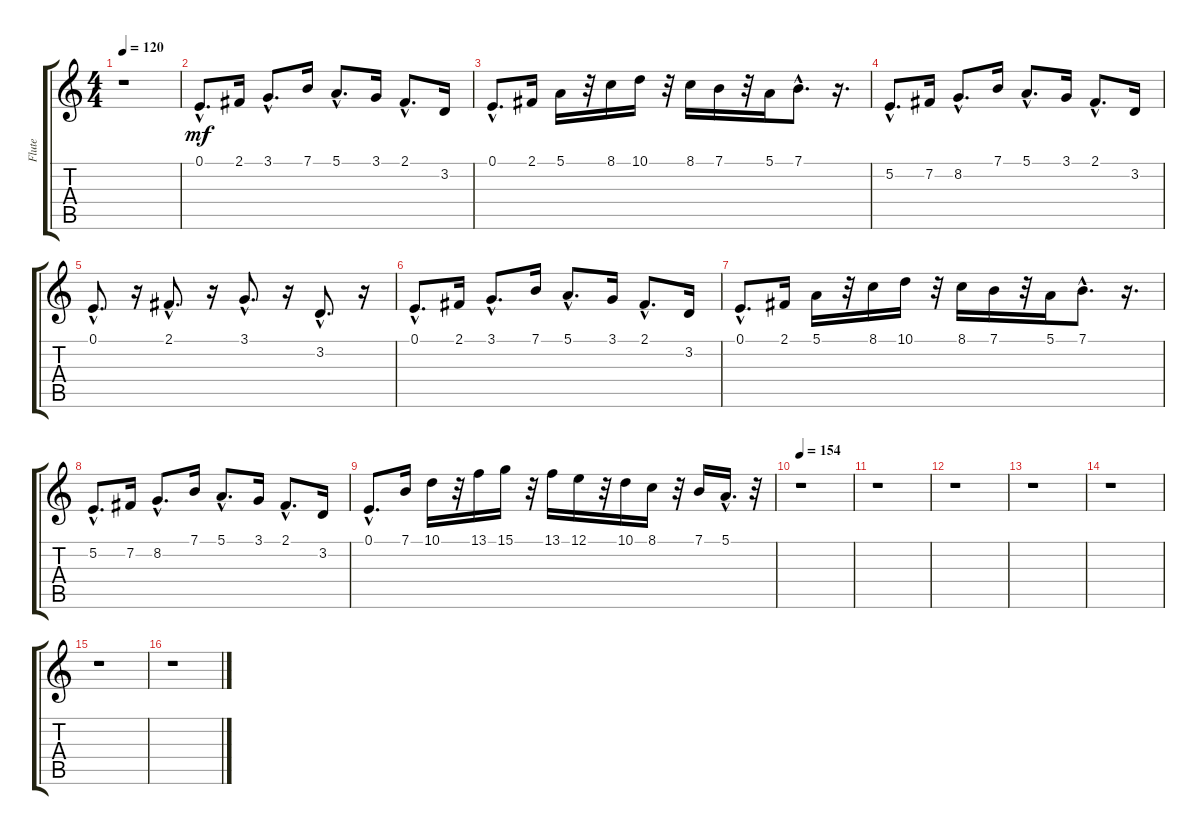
\track ("Flute" "Flute") {instrument oboe}
\staff {score tabs}
\tuning (E4 B3 G3 D3 A2 E2) {hide}
\ts (4 4)
\tempo 120
\clef g2
\ks c
r.1{dy mf} |
0.1{hac}.8{d} 2.1.16 3.1{hac}.8{d} 7.1.16 5.1{hac}.8{d} 3.1.16 2.1{hac}.8{d} 3.2.16 |
0.1{hac}.8{d} 2.1.16 5.1.16 r.32 8.1.16 10.1.16 r.32 8.1.16 7.1.16 r.32 5.1.16 7.1{hac}.8{d} r.16{d} |
5.2{hac}.8{d} 7.2.16 8.2{hac}.8{d} 7.1.16 5.1{hac}.8{d} 3.1.16 2.1{hac}.8{d} 3.2.16 |
0.1{hac}.8{d} r.16 2.1{hac}.8{d} r.16 3.1{hac}.8{d} r.16 3.2{hac}.8{d} r.16 |
0.1{hac}.8{d} 2.1.16 3.1{hac}.8{d} 7.1.16 5.1{hac}.8{d} 3.1.16 2.1{hac}.8{d} 3.2.16 |
0.1{hac}.8{d} 2.1.16 5.1.16 r.32 8.1.16 10.1.16 r.32 8.1.16 7.1.16 r.32 5.1.16 7.1{hac}.8{d} r.16{d} |
5.2{hac}.8{d} 7.2.16 8.2{hac}.8{d} 7.1.16 5.1{hac}.8{d} 3.1.16 2.1{hac}.8{d} 3.2.16 |
0.1{hac}.8{d} 7.1.16 10.1.16 r.32 13.1.16 15.1.16 r.32 13.1.16 12.1.16 r.32 10.1.16 8.1.16 r.32 7.1.16 5.1{hac}.16{d} r.32 |
\tempo 154
r.1 |
r.1 |
r.1 |
r.1 |
r.1 |
r.1 |
r.1
